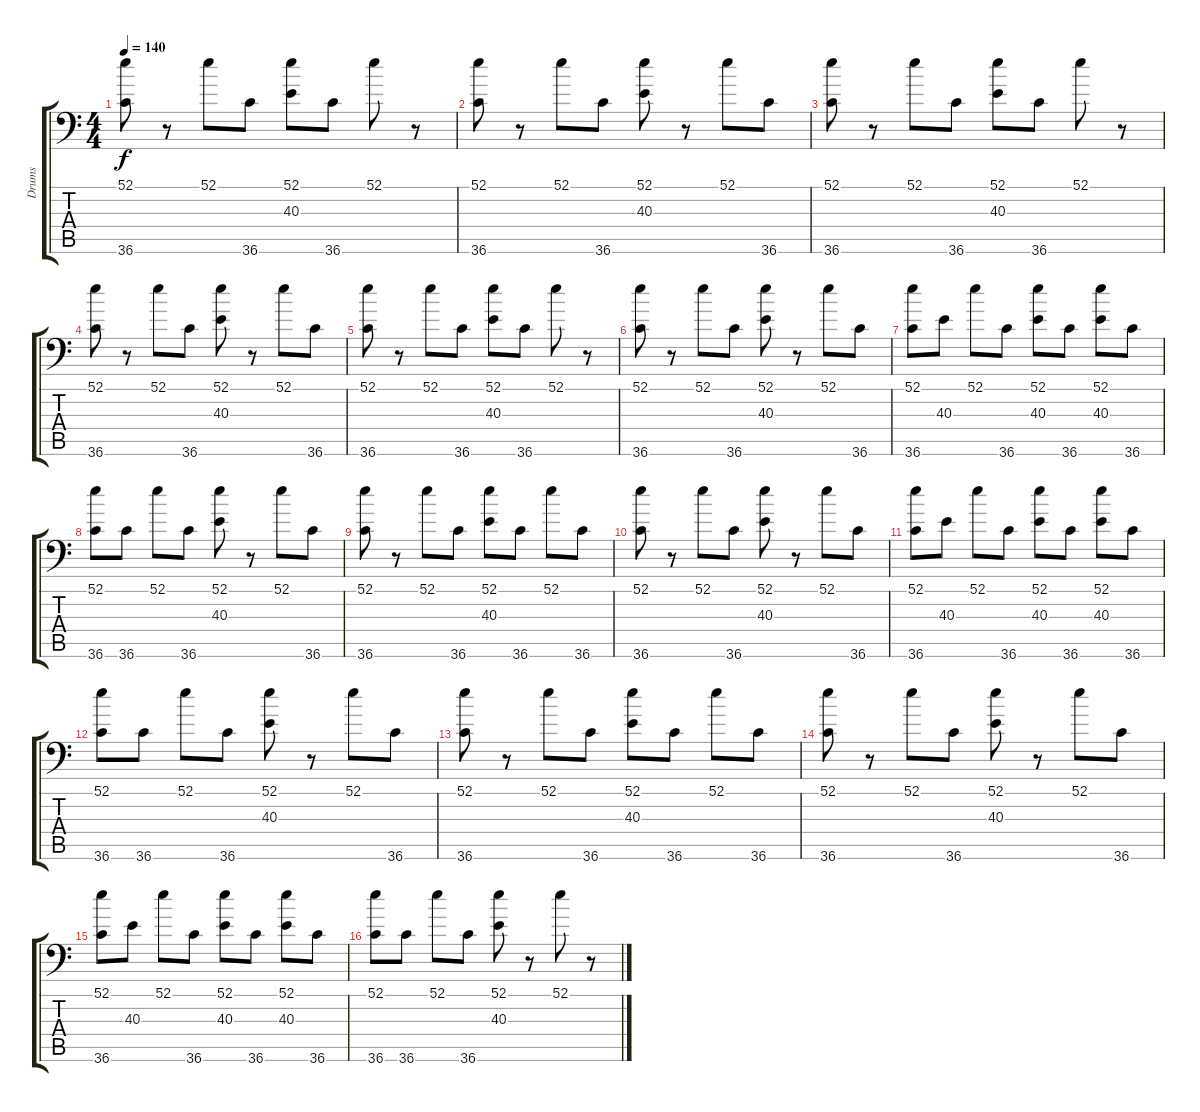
\track ("Drums" "Drums") {instrument acousticgrandpiano}
\staff {score tabs}
\tuning (C-1 C-1 C-1 C-1 C-1 C-1) {hide}
\ts (4 4)
\tempo 140
\clef f4
\ks c
(52.1 36.6).8{dy f} r.8 52.1.8 36.6.8 (52.1 40.3).8 36.6.8 52.1.8 r.8 |
(52.1 36.6).8 r.8 52.1.8 36.6.8 (52.1 40.3).8 r.8 52.1.8 36.6.8 |
(52.1 36.6).8 r.8 52.1.8 36.6.8 (52.1 40.3).8 36.6.8 52.1.8 r.8 |
(52.1 36.6).8 r.8 52.1.8 36.6.8 (52.1 40.3).8 r.8 52.1.8 36.6.8 |
(52.1 36.6).8 r.8 52.1.8 36.6.8 (52.1 40.3).8 36.6.8 52.1.8 r.8 |
(52.1 36.6).8 r.8 52.1.8 36.6.8 (52.1 40.3).8 r.8 52.1.8 36.6.8 |
(52.1 36.6).8 40.3.8 52.1.8 36.6.8 (52.1 40.3).8 36.6.8 (52.1 40.3).8 36.6.8 |
(52.1 36.6).8 36.6.8 52.1.8 36.6.8 (52.1 40.3).8 r.8 52.1.8 36.6.8 |
(52.1 36.6).8 r.8 52.1.8 36.6.8 (52.1 40.3).8 36.6.8 52.1.8 36.6.8 |
(52.1 36.6).8 r.8 52.1.8 36.6.8 (52.1 40.3).8 r.8 52.1.8 36.6.8 |
(52.1 36.6).8 40.3.8 52.1.8 36.6.8 (52.1 40.3).8 36.6.8 (52.1 40.3).8 36.6.8 |
(52.1 36.6).8 36.6.8 52.1.8 36.6.8 (52.1 40.3).8 r.8 52.1.8 36.6.8 |
(52.1 36.6).8 r.8 52.1.8 36.6.8 (52.1 40.3).8 36.6.8 52.1.8 36.6.8 |
(52.1 36.6).8 r.8 52.1.8 36.6.8 (52.1 40.3).8 r.8 52.1.8 36.6.8 |
(52.1 36.6).8 40.3.8 52.1.8 36.6.8 (52.1 40.3).8 36.6.8 (52.1 40.3).8 36.6.8 |
(52.1 36.6).8 36.6.8 52.1.8 36.6.8 (52.1 40.3).8 r.8 52.1.8 r.8
